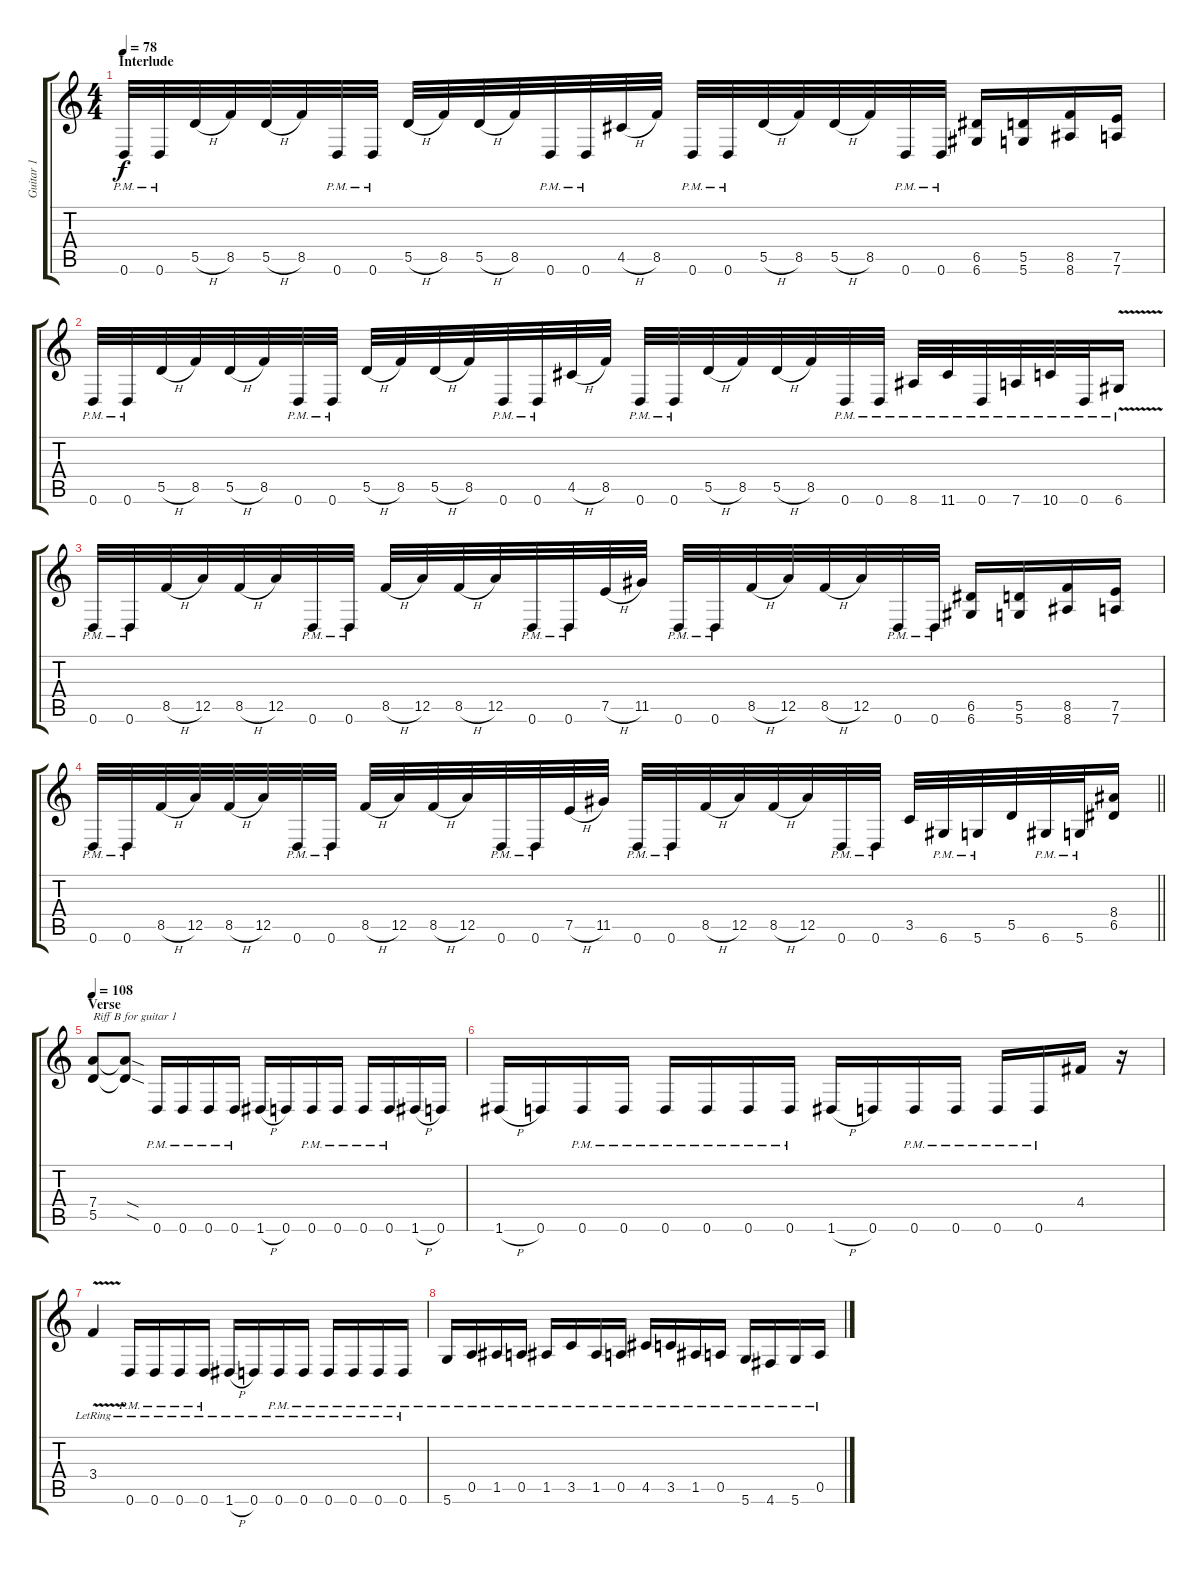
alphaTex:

\track ("Guitar 1" "Guitar 1") {instrument distortionguitar}
\staff {score tabs}
\tuning (E4 B3 G3 D3 A2 D2) {hide}
\ts (4 4)
\section ("" "Interlude")
\tempo 78
\clef g2
\ks c
0.6{pm}.32{dy f} 0.6{pm}.32 5.5{h}.32 8.5.32 5.5{h}.32 8.5.32 0.6{pm}.32 0.6{pm}.32 5.5{h}.32 8.5.32 5.5{h}.32 8.5.32 0.6{pm}.32 0.6{pm}.32 4.5{h}.32 8.5.32 0.6{pm}.32 0.6{pm}.32 5.5{h}.32 8.5.32 5.5{h}.32 8.5.32 0.6{pm}.32 0.6{pm}.32 (6.5 6.6).16 (5.5 5.6).16 (8.5 8.6).16 (7.5 7.6).16 |
0.6{pm}.32 0.6{pm}.32 5.5{h}.32 8.5.32 5.5{h}.32 8.5.32 0.6{pm}.32 0.6{pm}.32 5.5{h}.32 8.5.32 5.5{h}.32 8.5.32 0.6{pm}.32 0.6{pm}.32 4.5{h}.32 8.5.32 0.6{pm}.32 0.6{pm}.32 5.5{h}.32 8.5.32 5.5{h}.32 8.5.32 0.6{pm}.32 0.6{pm}.32 8.6{pm}.32 11.6{pm}.32 0.6{pm}.32 7.6{pm}.32 10.6{pm}.32 0.6{pm}.32 6.6{v pm}.16 |
0.6{pm}.32 0.6{pm}.32 8.5{h}.32 12.5.32 8.5{h}.32 12.5.32 0.6{pm}.32 0.6{pm}.32 8.5{h}.32 12.5.32 8.5{h}.32 12.5.32 0.6{pm}.32 0.6{pm}.32 7.5{h}.32 11.5.32 0.6{pm}.32 0.6{pm}.32 8.5{h}.32 12.5.32 8.5{h}.32 12.5.32 0.6{pm}.32 0.6{pm}.32 (6.5 6.6).16 (5.5 5.6).16 (8.5 8.6).16 (7.5 7.6).16 |
\barLineRight lightlight
0.6{pm}.32 0.6{pm}.32 8.5{h}.32 12.5.32 8.5{h}.32 12.5.32 0.6{pm}.32 0.6{pm}.32 8.5{h}.32 12.5.32 8.5{h}.32 12.5.32 0.6{pm}.32 0.6{pm}.32 7.5{h}.32 11.5.32 0.6{pm}.32 0.6{pm}.32 8.5{h}.32 12.5.32 8.5{h}.32 12.5.32 0.6{pm}.32 0.6{pm}.32 3.5.32 6.6{pm}.32 5.6{pm}.32 5.5.32 6.6{pm}.32 5.6{pm}.32 (8.4 6.5).16 |
\section ("" "Verse")
\tempo 108
(7.4 5.5).8{txt "Riff B for guitar 1"} (7.4{sod t} 5.5{sod t}).8 0.6{pm}.16 0.6{pm}.16 0.6{pm}.16 0.6{pm}.16 1.6{h}.16 0.6.16 0.6{pm}.16 0.6{pm}.16 0.6{pm}.16 0.6{pm}.16 1.6{h}.16 0.6.16 |
1.6{h}.16 0.6.16 0.6{pm}.16 0.6{pm}.16 0.6{pm}.16 0.6{pm}.16 0.6{pm}.16 0.6{pm}.16 1.6{h}.16 0.6.16 0.6{pm}.16 0.6{pm}.16 0.6{pm}.16 0.6{pm}.16 4.4.16 r.16 |
3.4{v lr}.4 0.6{pm lr}.16 0.6{pm lr}.16 0.6{pm lr}.16 0.6{pm lr}.16 1.6{h lr}.16 0.6{lr}.16 0.6{pm lr}.16 0.6{pm lr}.16 0.6{pm lr}.16 0.6{pm lr}.16 0.6{pm lr}.16 0.6{pm lr}.16 |
5.6{pm}.16 0.5{pm}.16 1.5{pm}.16 0.5{pm}.16 1.5{pm}.16 3.5{pm}.16 1.5{pm}.16 0.5{pm}.16 4.5{pm}.16 3.5{pm}.16 1.5{pm}.16 0.5{pm}.16 5.6{pm}.16 4.6{pm}.16 5.6{pm}.16 0.5{pm}.16
